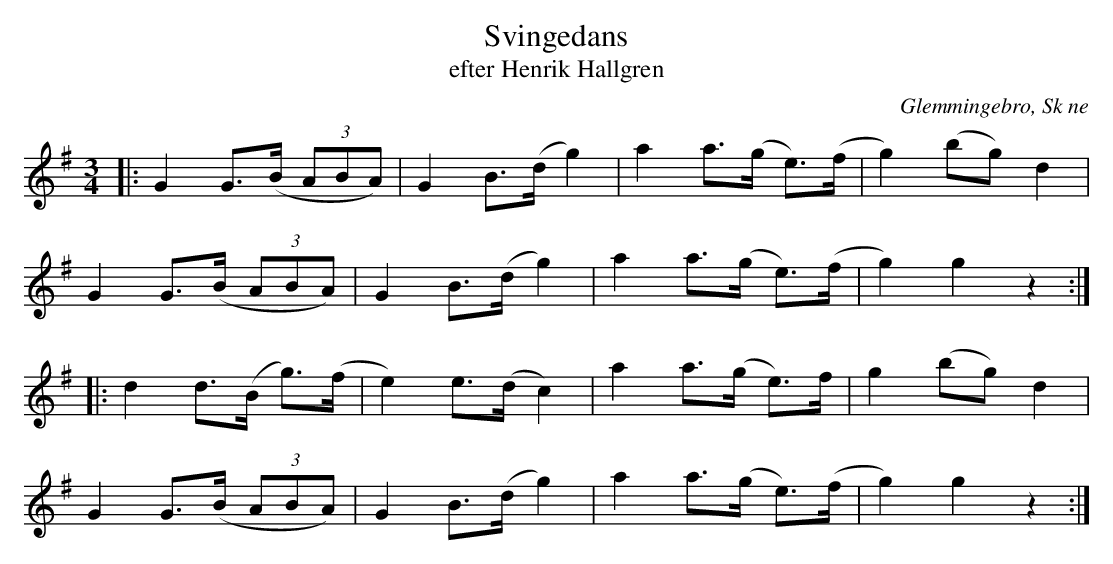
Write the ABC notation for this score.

X:1
T:Svingedans
T:efter Henrik Hallgren
O:Glemmingebro, Sk ne
M:3/4
L:1/8
K:G
|: G2 G>(B (3ABA) | G2 B>(d g2) | a2 a>(g e)>(f | g2) (bg) d2 |
G2 G>(B (3ABA) | G2 B>(d g2) | a2 a>(g e)>(f | g2) g2 z2 :|
|: d2 d>(B g)>(f | e2) e>(d c2) | a2 a>(g e)>f | g2 (bg) d2 |
G2 G>(B (3ABA) | G2 B>(d g2) | a2 a>(g e)>(f | g2) g2 z2 :|
